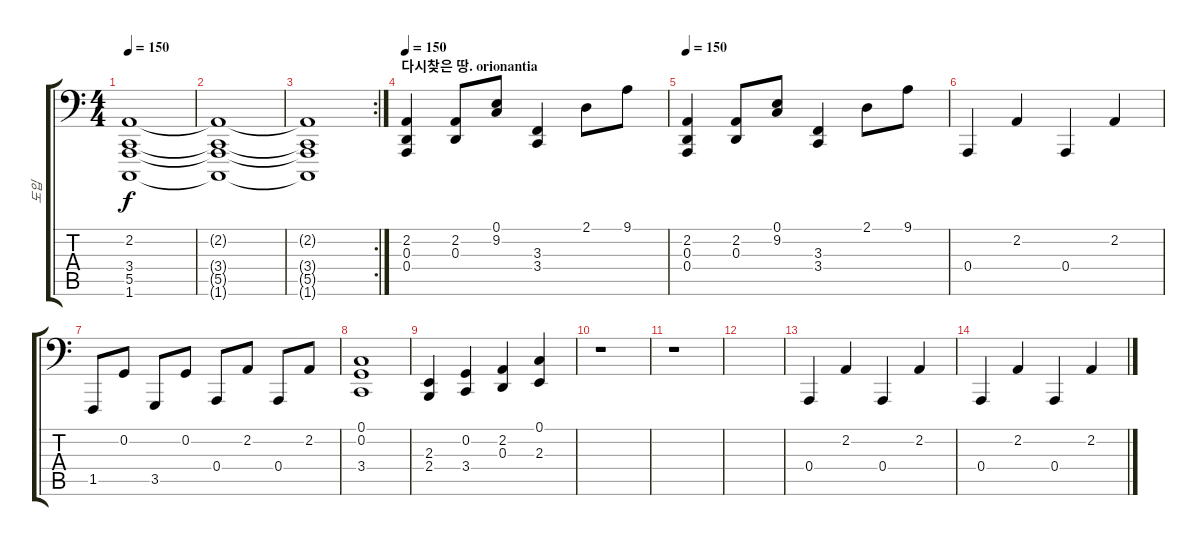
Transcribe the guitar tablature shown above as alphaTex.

\track ("도입" "도입") {instrument stringensemble1}
\staff {score tabs}
\tuning (C3 G2 D2 A1 E1 B0) {hide}
\ts (4 4)
\tempo 150
\clef f4
\ks c
(2.2 3.4 5.5 1.6).1{dy f} |
(2.2{t} 3.4{t} 5.5{t} 1.6{t}).1 |
\rc 2
(2.2{t} 3.4{t} 5.5{t} 1.6{t}).1 |
\section ("" "다시찾은 땅. orionantia")
\tempo 150
(2.2 0.3 0.4).4{instrument acousticgrandpiano} (2.2 0.3).8 (0.1 9.2).8 (3.3 3.4).4 2.1.8 9.1.8 |
\tempo 150
(2.2 0.3 0.4).4{instrument acousticgrandpiano} (2.2 0.3).8 (0.1 9.2).8 (3.3 3.4).4 2.1.8 9.1.8 |
0.4.4 2.2.4 0.4.4 2.2.4 |
1.5.8 0.2.8 3.5.8 0.2.8 0.4.8 2.2.8 0.4.8 2.2.8 |
(0.1 0.2 3.4).1 |
(2.3 2.4).4 (0.2 3.4).4 (2.2 0.3).4 (0.1 2.3).4 |
r.1 |
r.1 |
|
0.4.4 2.2.4 0.4.4 2.2.4 |
0.4.4 2.2.4 0.4.4 2.2.4
